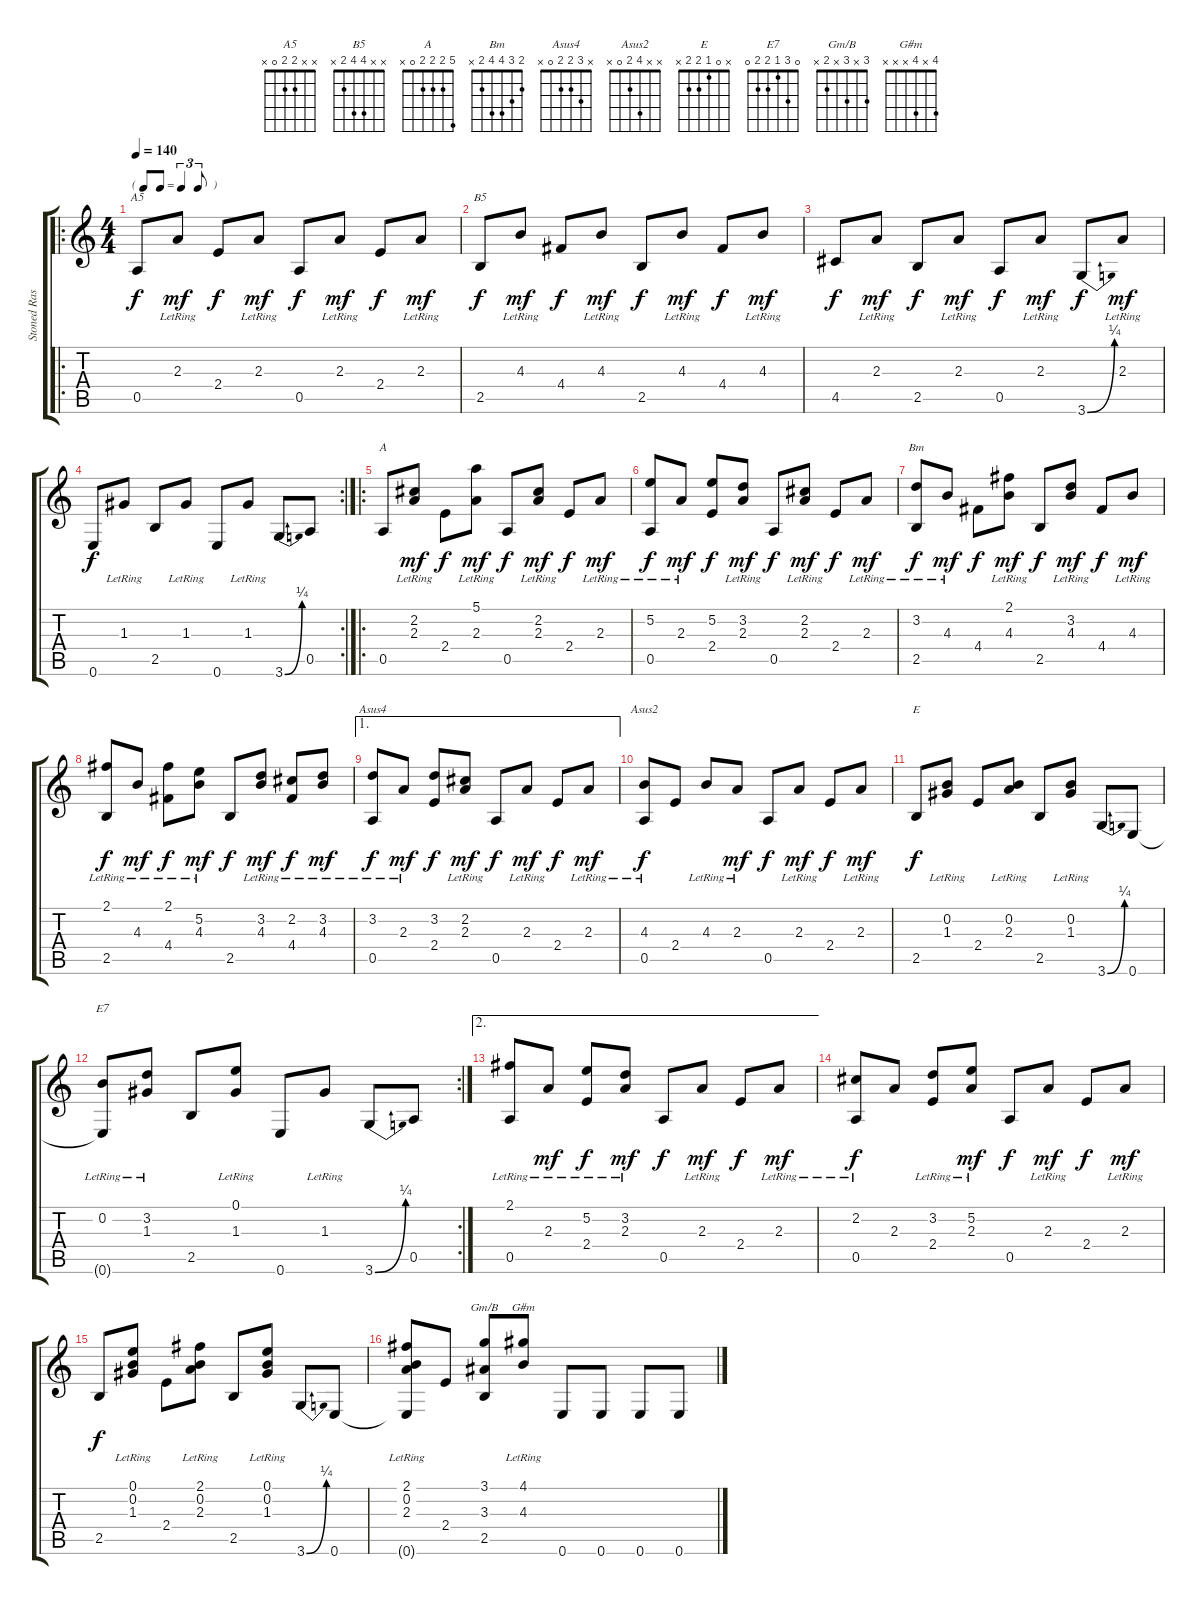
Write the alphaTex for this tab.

\track ("Stoned Rasta-boy" "Stoned Ras") {instrument acousticguitarsteel}
\staff {score tabs}
\tuning (E4 B3 G3 D3 A2 E2) {hide}
\chord ("A5" x x 2 2 0 x)
\chord ("B5" x x 4 4 2 x)
\chord ("A" 5 2 2 2 0 x)
\chord ("Bm" 2 3 4 4 2 x)
\chord ("Asus4" x 3 2 2 0 x)
\chord ("Asus2" x x 4 2 0 x)
\chord ("E" x 0 1 2 2 x)
\chord ("E7" 0 3 1 2 2 0)
\chord ("Gm/B" 3 x 3 x 2 x)
\chord ("G#m" 4 x 4 x x x)
\ro
\ts (4 4)
\tf triplet8th
\tempo 140
\clef g2
\ks c
0.5.8{ch "A5" dy f instrument acousticguitarsteel} 2.3{lr}.8{dy mf} 2.4.8{dy f} 2.3{lr}.8{dy mf} 0.5.8{dy f} 2.3{lr}.8{dy mf} 2.4.8{dy f} 2.3{lr}.8{dy mf} |
2.5.8{ch "B5" dy f} 4.3{lr}.8{dy mf} 4.4.8{dy f} 4.3{lr}.8{dy mf} 2.5.8{dy f} 4.3{lr}.8{dy mf} 4.4.8{dy f} 4.3{lr}.8{dy mf} |
4.5.8{dy f} 2.3{lr}.8{dy mf} 2.5.8{dy f} 2.3{lr}.8{dy mf} 0.5.8{dy f} 2.3{lr}.8{dy mf} 3.6{be (bend 0 0 60 1)}.8{dy f} 2.3{lr}.8{dy mf} |
\rc 2
0.6.8{dy f} 1.3{lr}.8 2.5.8 1.3{lr}.8 0.6.8 1.3{lr}.8 3.6{be (bend 0 0 60 1)}.8 0.5.8 |
\ro
0.5.8{ch "A"} (2.2{lr} 2.3{lr}).8{dy mf} 2.4.8{dy f} (5.1{lr} 2.3{lr}).8{dy mf} 0.5.8{dy f} (2.2{lr} 2.3{lr}).8{dy mf} 2.4.8{dy f} 2.3{lr}.8{dy mf} |
(5.2{lr} 0.5).8{dy f} 2.3{lr}.8{dy mf} (5.2 2.4).8{dy f} (3.2 2.3{lr}).8{dy mf} 0.5.8{dy f} (2.2{lr} 2.3{lr}).8{dy mf} 2.4.8{dy f} 2.3{lr}.8{dy mf} |
(3.2{lr} 2.5).8{ch "Bm" dy f} 4.3{lr}.8{dy mf} 4.4.8{dy f} (2.1{lr} 4.3{lr}).8{dy mf} 2.5.8{dy f} (3.2{lr} 4.3{lr}).8{dy mf} 4.4.8{dy f} 4.3{lr}.8{dy mf} |
(2.1{lr} 2.5).8{dy f} 4.3{lr}.8{dy mf} (2.1{lr} 4.4).8{dy f} (5.2 4.3{lr}).8{dy mf} 2.5.8{dy f} (3.2{lr} 4.3{lr}).8{dy mf} (2.2{lr} 4.4).8{dy f} (3.2{lr} 4.3{lr}).8{dy mf} |
\ae 1
(3.2{lr} 0.5).8{ch "Asus4" dy f} 2.3{lr}.8{dy mf} (3.2 2.4).8{dy f} (2.2{lr} 2.3{lr}).8{dy mf} 0.5.8{dy f} 2.3{lr}.8{dy mf} 2.4.8{dy f} 2.3{lr}.8{dy mf} |
(4.3{lr} 0.5).8{ch "Asus2" dy f} 2.4.8 4.3{lr}.8 2.3{lr}.8{dy mf} 0.5.8{dy f} 2.3{lr}.8{dy mf} 2.4.8{dy f} 2.3{lr}.8{dy mf} |
2.5.8{ch "E" dy f} (0.2{lr} 1.3{lr}).8 2.4.8 (0.2{lr} 2.3{lr}).8 2.5.8 (0.2 1.3{lr}).8 3.6{be (bend 0 0 60 1)}.8 0.6.8 |
\rc 2
(0.2{lr} 0.6{t}).8{ch "E7"} (3.2{lr} 1.3{lr}).8 2.5.8 (0.1{lr} 1.3{lr}).8 0.6.8 1.3{lr}.8 3.6{be (bend 0 0 60 1)}.8 0.5.8 |
\ae 2
(2.1{lr} 0.5).8 2.3{lr}.8{dy mf} (5.2{lr} 2.4).8{dy f} (3.2{lr} 2.3{lr}).8{dy mf} 0.5.8{dy f} 2.3{lr}.8{dy mf} 2.4.8{dy f} 2.3{lr}.8{dy mf} |
(2.2{lr} 0.5).8{dy f} 2.3.8 (3.2{lr} 2.4).8 (5.2{lr} 2.3{lr}).8{dy mf} 0.5.8{dy f} 2.3{lr}.8{dy mf} 2.4.8{dy f} 2.3{lr}.8{dy mf} |
2.5.8{dy f} (0.1{lr} 0.2{lr} 1.3{lr}).8 2.4.8 (2.1{lr} 0.2{lr} 2.3{lr}).8 2.5.8 (0.1{lr} 0.2 1.3{lr}).8 3.6{be (bend 0 0 60 1)}.8 0.6.8 |
(2.1 0.2{lr} 2.3 0.6{t}).8 2.4.8 (3.1 3.3 2.5).8{ch "Gm/B"} (4.1{lr} 4.3{lr}).8{ch "G#m"} 0.6.8 0.6.8 0.6.8 0.6.8
